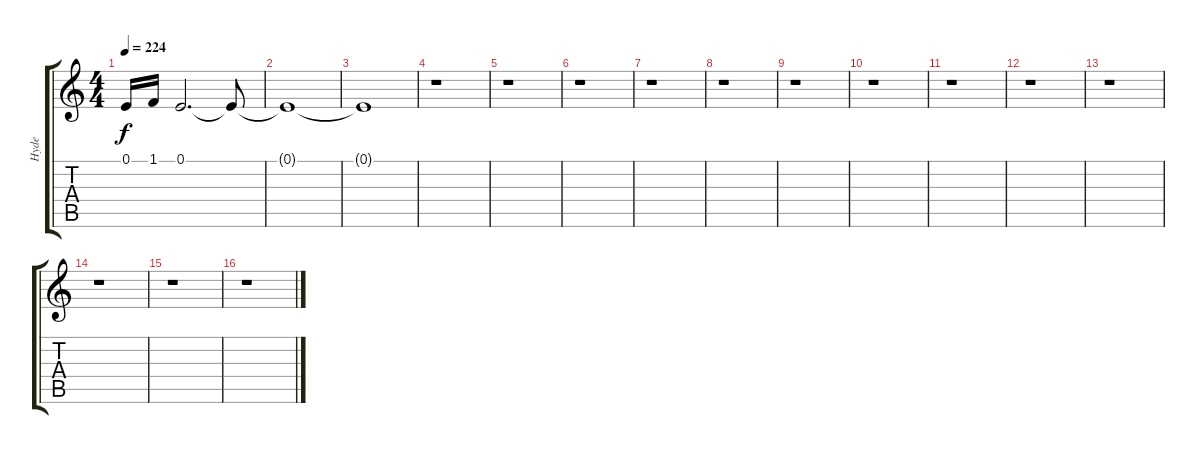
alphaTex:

\track ("Hyde" "Hyde") {instrument flute}
\staff {score tabs}
\tuning (E4 B3 G3 D3 A2 E2) {hide}
\ts (4 4)
\tempo 224
\clef g2
\ks c
0.1.16{dy f} 1.1.16 0.1.2{d} 0.1{t}.8 |
0.1{t}.1 |
0.1{t}.1 |
r.1 |
r.1 |
r.1 |
r.1 |
r.1 |
r.1 |
r.1 |
r.1 |
r.1 |
r.1 |
r.1 |
r.1 |
r.1
